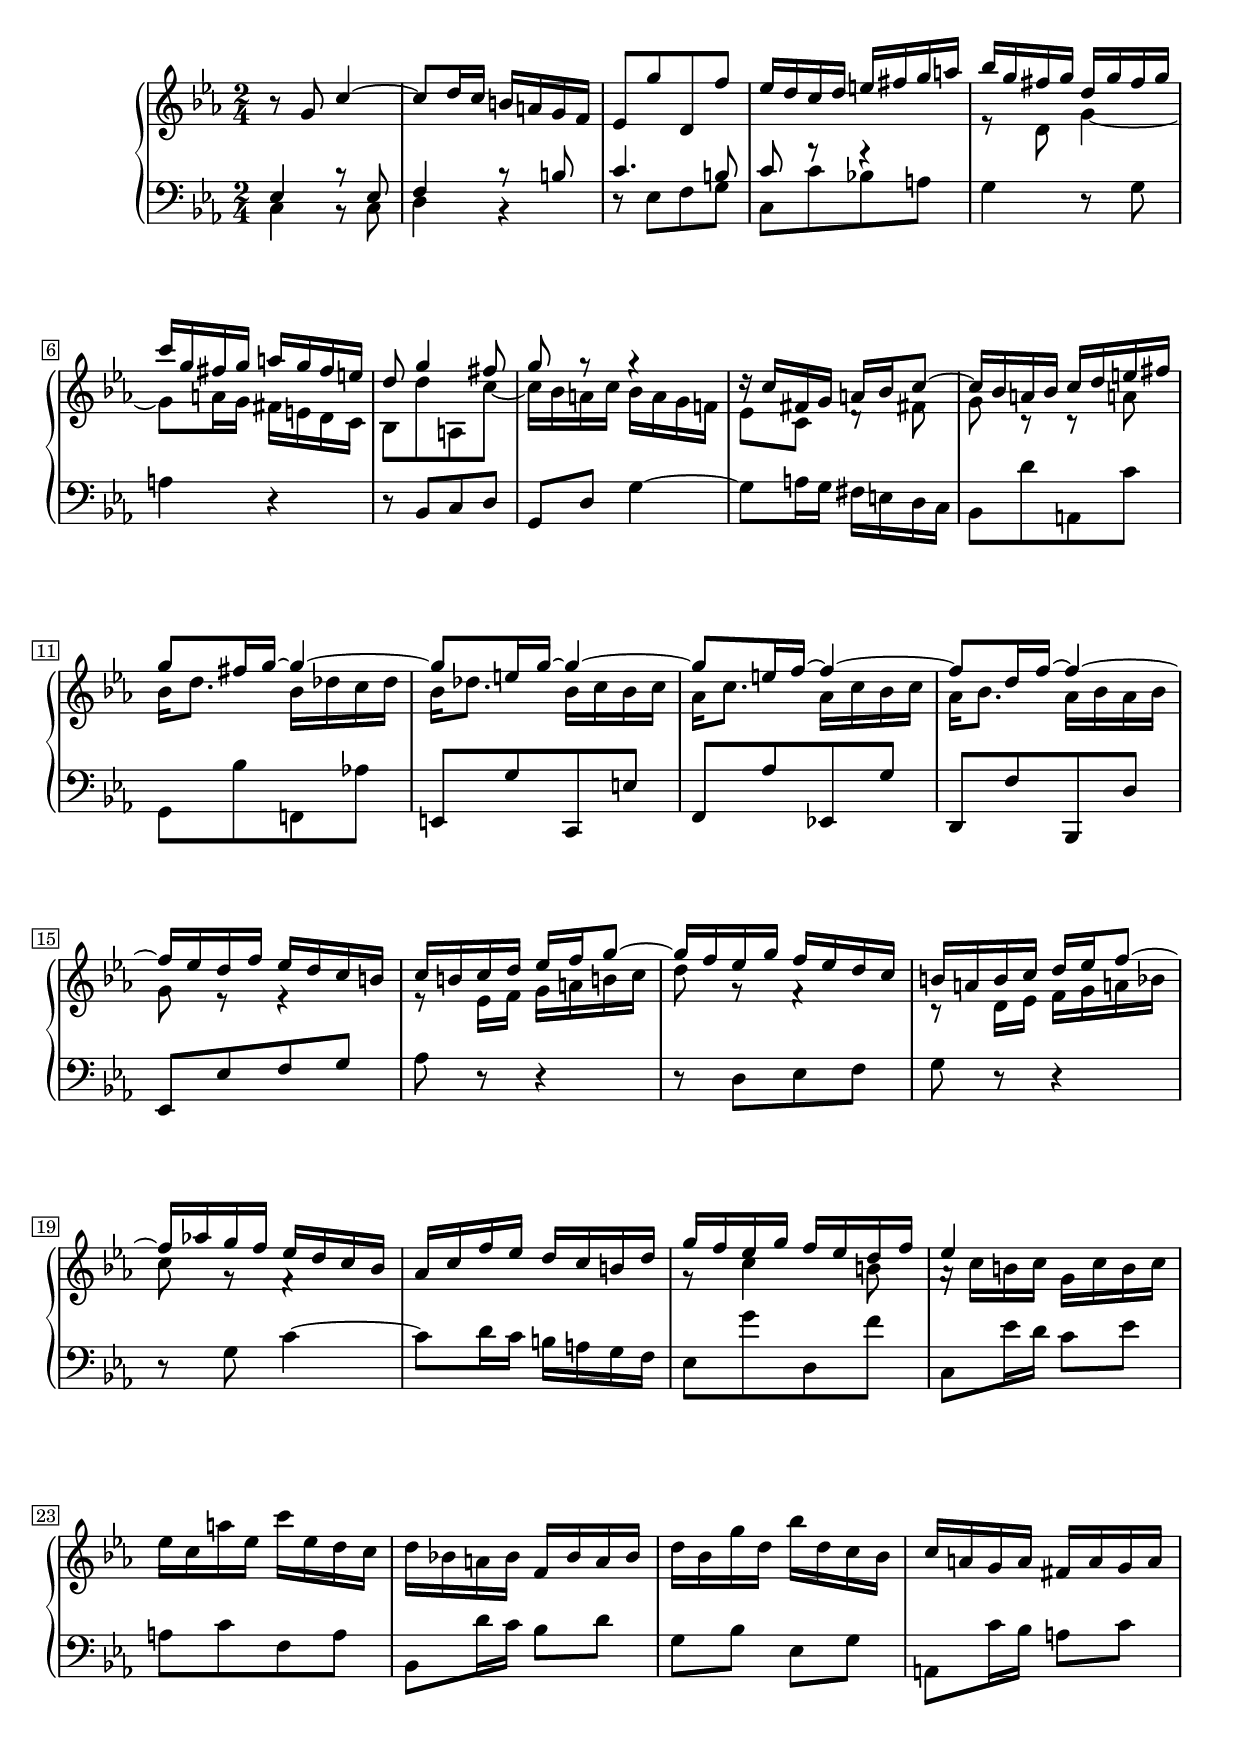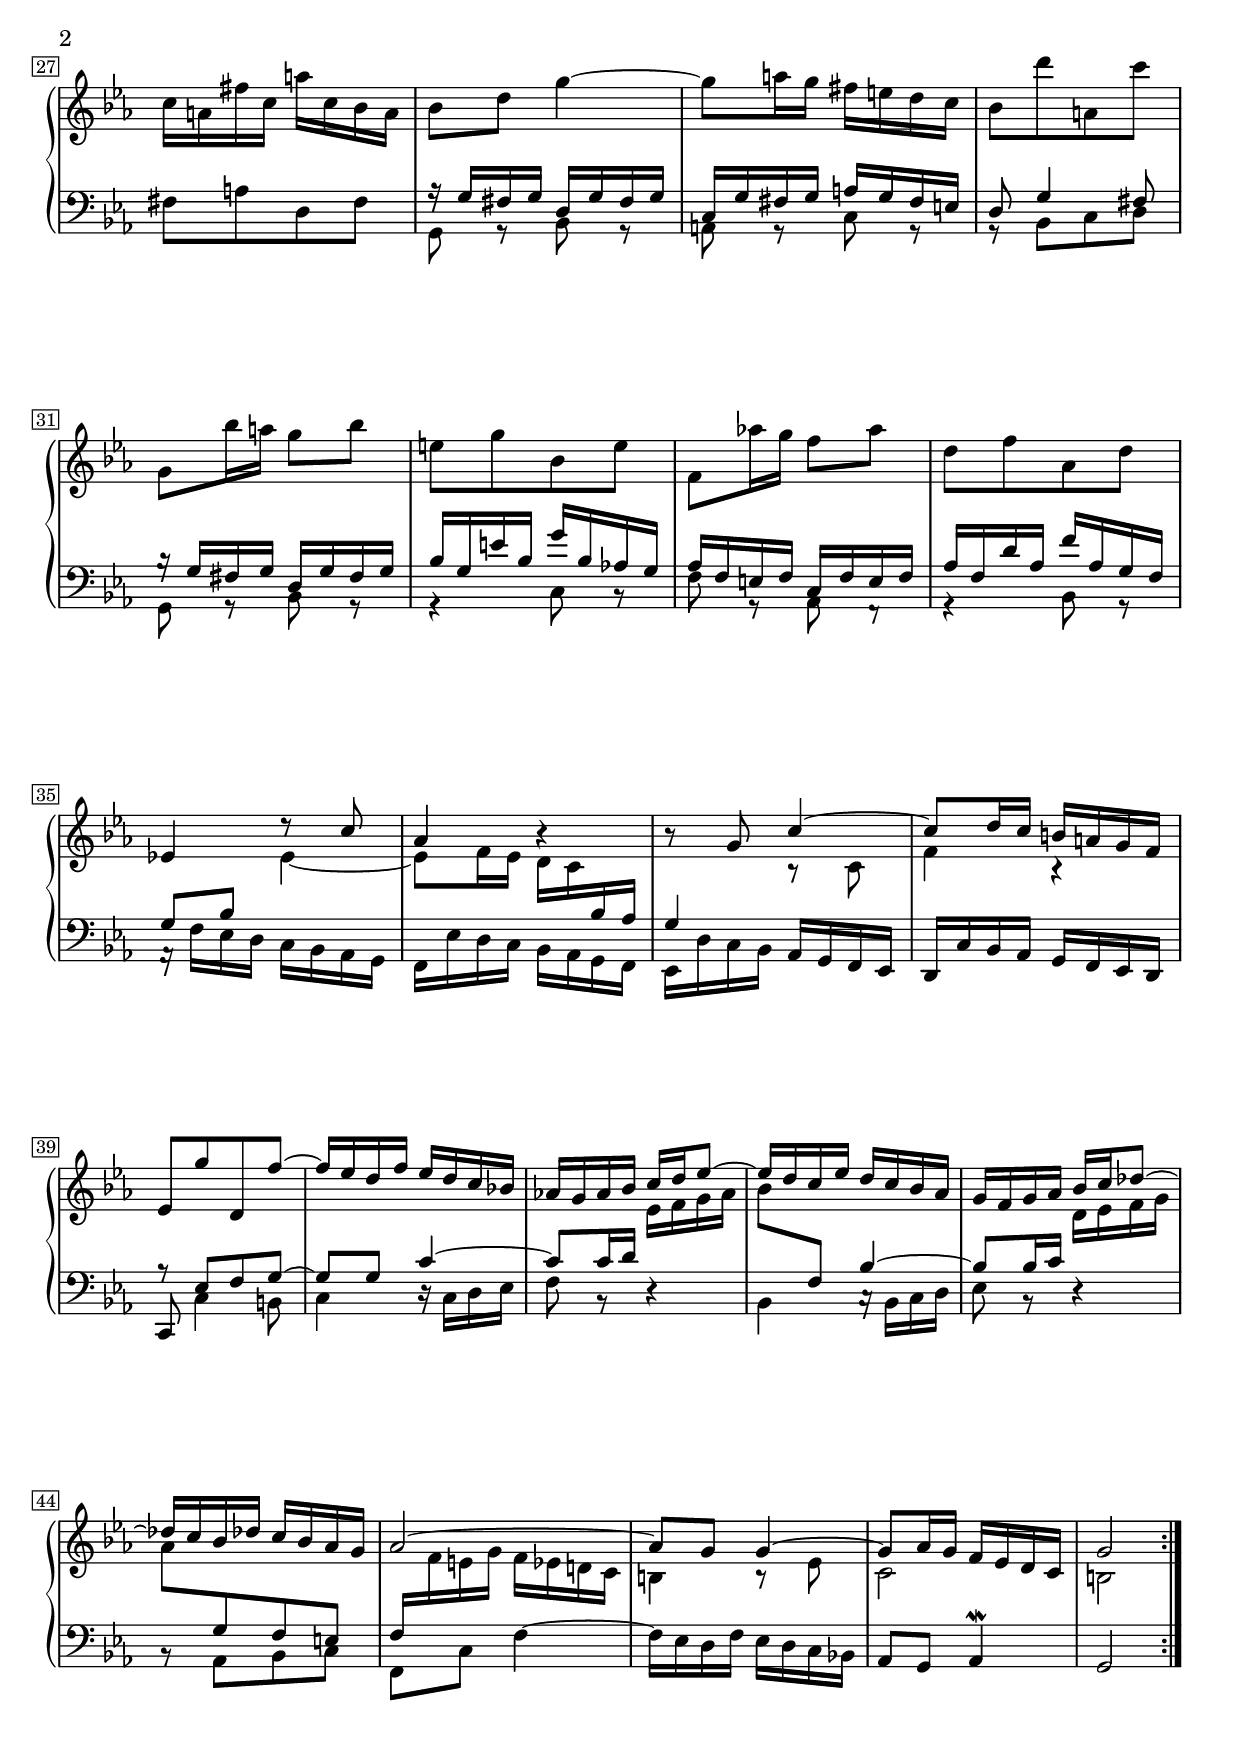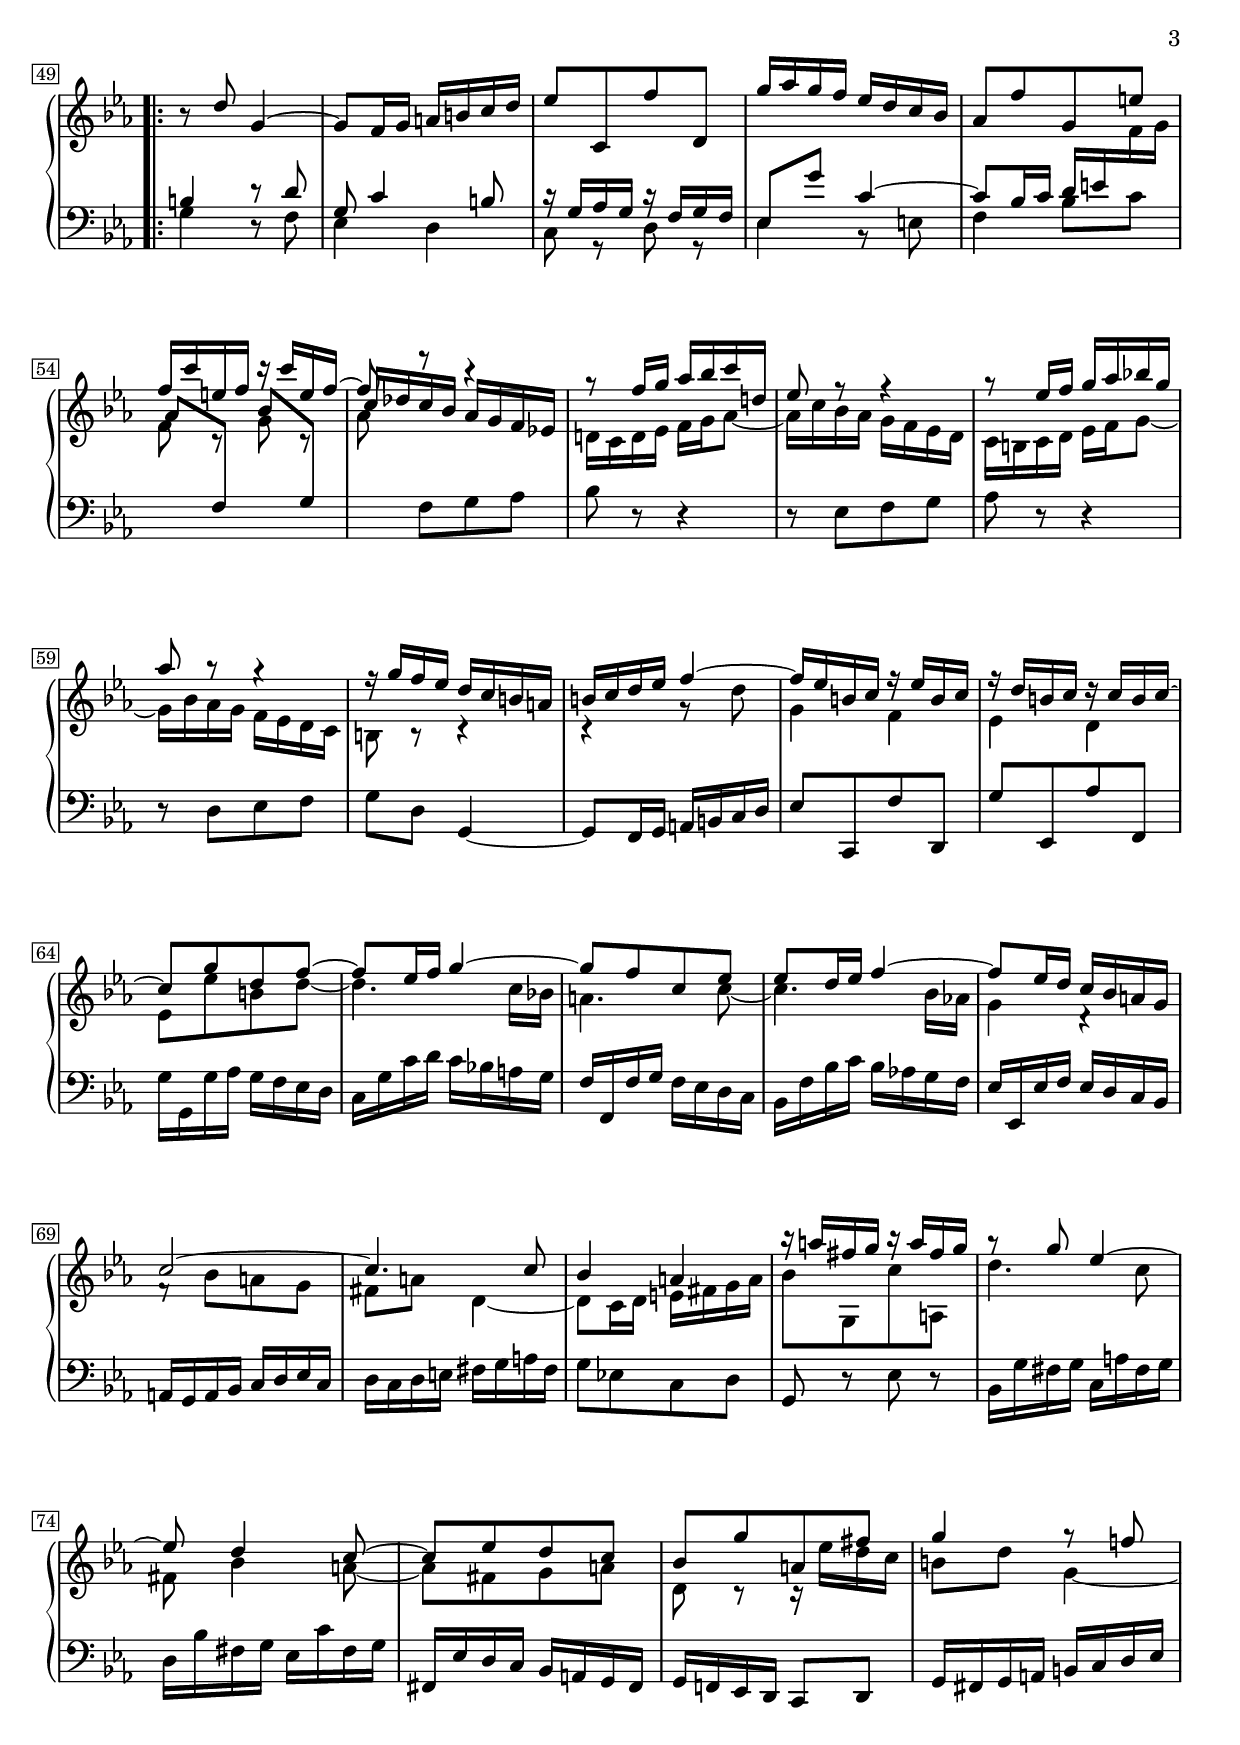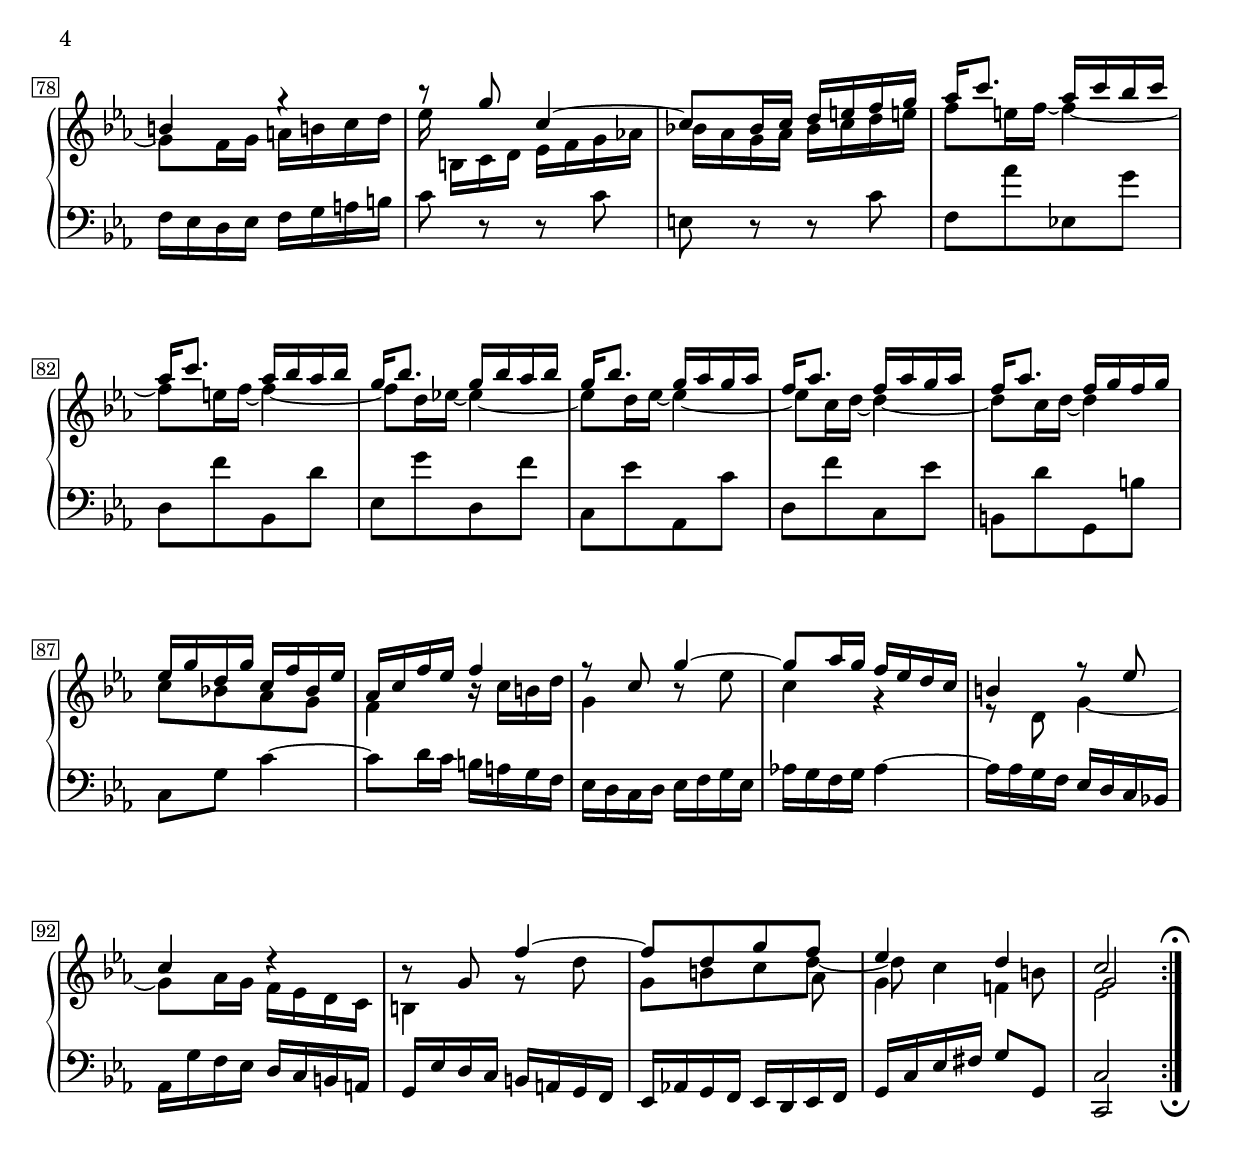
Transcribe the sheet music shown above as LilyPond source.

Global = {
  \key c \minor
  \time 2/4
  \include "../../global.ly"
}

staffLower = { \change Staff = "lower" }
staffUpper = { \change Staff = "upper" }

Soprano = \context Voice = "one" \relative c'' {
  \voiceOne
  \stemUp
  \override MultiMeasureRest.staff-position = #0
  \override Rest.staff-position = #0
  \label #'PartitaIICapriccio
  \repeat volta 2 {
  %1
  | r8 g c4~
  | c8 d16 c b a g f
  | ees8[ g' d, f']
  | ees16 d c d e fis g a
  %5
  | bes g fis g d g fis g
  | c g fis g a g fis e
  | d8 g4 fis8
  | g g\rest g4\rest
  | d16\rest c fis, g a bes c8~
  %10
  | c16 bes a bes c d e fis
  | g8 fis16 g~ g4~
  | g8 e16 g~ g4~
  | g8 e16 f~ f4~
  | f8 d16 f~ f4~
  %15
  | f16 ees d f ees d c b
  | c b c d ees f g8~
  | g16 f ees g f ees d c
  | b a b c d ees f8~
  | f16 aes! g f ees d c bes
  %20
  | aes c f ees d c b d
  | g f ees g f ees d f
  | ees4 s
  | \stemNeutral ees16 c a' ees c' ees, d c
  | d bes! a bes f bes a bes
  %25
  | d bes g' d bes' d, c bes
  | c a g a fis a g a
  | c a fis' c a' c, bes a
  | bes8 d g4~
  | g8 a16 g fis e d c
  %30
  | bes8[ d' a, c']
  | g, bes'16 a g8 bes
  | e,[ g bes, e]
  | f, aes'!16 g f8 aes
  | d,[ f aes, d]
  %35
  | \stemUp ees,!4 d'8\rest c
  | aes4 r
  | r8 g c4~
  | c8 d16 c b a g f
  | ees8[ g' d, f'~]
  %40
  | f16 ees d f ees d c bes!
  | aes! g aes bes c d ees8~
  | ees16 d c ees d c bes aes
  | g f g aes bes c des8~
  | des16 c bes des c bes aes g
  %45
  | aes2~
  | aes8 g g4~
  | g8 aes16 g f ees d c
  | g'	2
  }
  \pageBreak
  \repeat volta 2 {
  | r8 d' g,4~
  %50
  | g8 f16 g a b c d
  | ees8[ c, f' d,]
  | g'16 aes g f ees d c bes
  | aes8[ f' g, e']
  | f16 c' e, f c'\rest c e, f~
  %55
  | f8 e'\rest b4\rest
  | g8\rest f16 g aes bes c d,
  | ees8 f\rest f4\rest
  | g8\rest ees16 f g aes bes g
  | aes8 a\rest g4\rest
  %60
  | f16\rest g f ees d c b a
  | b c d ees f4~
  | f16 ees b c f\rest ees b c
  | f\rest d b c d\rest c b c~
  | c8[ g' d f~]
  %65
  | f8 ees16 f g4~
  | g8[ f c ees]
  | ees8 d16 ees f4~
  | f8 ees16 d c bes a g
  | c2~
  %70
  | c4. c8
  | bes4 a
  | b'16\rest a fis g b\rest a fis g
  | a8\rest g ees4~
  | ees8 d4 c8~
  %75
  | c[ ees d c]
  | bes[ g' a, fis']
  | g4 g8\rest f
  | b,4 g'\rest
  | b8\rest g c,4~
  %80
  | c8 bes16 c d e f g
  | aes16 c8. aes16 c bes c
  | aes16 c8. aes16 bes aes bes
  | g16 bes8. g16 bes aes bes
  | g16 bes8. g16 aes g aes
  %85
  | f16 aes8. f16 aes g aes
  | f16 aes8. f16 g f g
  | ees g d g c, f bes, ees
  | aes, c f ees f4
  | f8\rest c g'4~
  %90
  | g8 aes16 g f ees d c
  | b4 f'8\rest ees
  | c4 d\rest
  | r8 g, f'4~
  | f8[ d g f]
  %95
  | ees4 d
  | c2
    \override Score.TextMark.self-alignment-X = #CENTER
    \textEndMark \markup { \musicglyph "scripts.ufermata" }
  }
  \fine
}

Alto = \context Voice = "two" \relative c' {
  \voiceTwo
  \stemDown
  \override Rest.staff-position = #0
  %1
  | s2*4
  %5
  | e8\rest d g4~
  | g8 a16 g fis e d c
  | bes8[ d' a, c'~]
  | c16 bes a c bes a g f!
  | ees8 c d\rest fis!
  %10
  | g c,\rest c\rest a'!
  | bes16 d8. bes16 des c des
  | bes16 des8. bes16 c bes c
  | aes16 c8. aes16 c bes c
  | aes16 bes8. aes16 bes aes bes
  %15
  | g8 e\rest e4\rest
  | e8\rest ees16 f g a b! c
  | d8 g,\rest f4\rest
  | c8\rest d16 ees f g a! bes
  | c8 g\rest f4\rest
  %20
  | s2
  | g8\rest c4 b8
  | a16\rest c b c g c b c
  | s2*12
  %35
  | s4 ees,~
  | ees8 f16 ees d c \staffLower\stemUp bes aes
  | g4 \staffUpper\stemDown b8\rest c
  | f4 b,\rest
  | s2*15
  %54
  | \once\override Beam.positions = #'(1.2 . -1.4)
    \stemUp \shiftOn aes'8 \staffLower f,
    \once\override Beam.positions = #'(2 . -1.4)
    \staffUpper bes' \staffLower g,
  | s2
  | \staffUpper\stemDown d'!16 c d ees f g aes8~
  | aes16 c bes aes g f ees d
  | c b c d ees f g8~
  | g16 bes aes g f ees d c
  %60
  | b8 b\rest c4\rest
  | c\rest g'8\rest d'
  | g,4 f
  | ees d
  | ees8[ ees' b d~]
  %65
  | d4. c16 bes
  | a4. c8~
  | c4. bes16 aes
  | g4 d\rest
  | f8\rest bes[ a g]
  %70
  | fis a d,4~
  | d8 c16 d e fis g a
  | bes8[ g, c' a,]
  | d'4. c8
  | fis, bes4 a8~
  %75
  | a[ fis g a]
  | d, c\rest c16\rest ees' d c
  | b8 d g,4~
  | g8 f16 g a b! c d
  | ees b,[ c d] ees f g aes
  %80
  | bes! aes g aes bes c d e!
  | f8 e16 f~ f4~
  | f8 e16 f~ f4~
  | f8 d16 ees~ ees4~
  | ees8 d16 ees~ ees4~
  %85
  | ees8 c16 d~ d4~
  | d8 c16 d~ d4
  | c8[ bes! aes g]
  | f4 r16 c' b d
  | g,4 r8 ees'
  %90
  | c4 g\rest
  | e8\rest d g4~
  | g8 aes16 g f ees d c
  | b4 g'8\rest d'
  | g,[ b c \once\shape #'((0.4 . 0.5) (0 . 0.5) (0 . 0.5) (0 . 0.5)) Tie d~]
  %95
  | \once\override NoteColumn.force-hshift = #1.2 d c4 b8
  | \stemUp g2
}

Tenor = \context Voice = "three" \relative c {
  \voiceThree
  \stemUp
  \override Rest.staff-position = #0
  %1
  | ees4 b'8\rest ees,
  | f4 b8\rest b
  | c4. b8
  | c g'\rest f4\rest
  %5
  | s2*23
  | a,16\rest g fis g d g fis g
  | c, g' fis g a g fis e
  %30
  | d8 g4 fis8
  | b16\rest g fis g d g fis g
  | bes g e' bes g' bes, aes! g
  | aes f e f c f e f
  | aes f d' aes f' aes, g f
  %35
  | g8 bes s4
  | s2*3
  | a8\rest ees[ f g~]
  %40
  | g g c4~
  | c8 c16 d \staffUpper\stemDown ees16 f g aes
  | bes8 \staffLower\stemUp f, bes4~
  | bes8 bes16 c \staffUpper\stemDown d ees f g
  | aes8[ \staffLower\stemUp g, f e]
  %45
  | f16 \staffUpper\stemDown f' e g f ees d! c
  | b4 b8\rest ees
  | c2
  | b
  | \staffLower\stemUp b4 d8\rest d
  %50
  | g, c4 b8
  | c16\rest g aes g c\rest f, g f
  | ees8 g' c,4~
  | c8 bes16 c d16 e \staffUpper\stemDown f g
  | f8 c\rest g' c,\rest
  %55
  | \once\override Beam.positions = #'(4 . 3)
    \stemUp c'16 des c bes aes g f ees!
  | s2*38
  %93
  | \stemDown s4. \staffUpper \once\override NoteColumn.force-hshift = #0.4 aes8
  | g4 f
  | ees2
}

Bass = \context Voice = "four" \relative c {
  \voiceFour
  \stemDown\tieNeutral
  \override MultiMeasureRest.staff-position = #0
  \override Rest.staff-position = #0
  \repeat volta 2 {
  %1
  | c4 b8\rest c
  | d4 b\rest
  | d8\rest ees[ f g]
  | c,[ c' bes a]
  %5
  | g4 r8 g
  | a4 r
  | \stemNeutral r8 bes,[ c d]
  | g, d' g4~
  | g8 a16 g fis e d c
  %10
  | bes8[ d' a, c']
  | g,[ bes' f, aes'!]
  | e,[ g' c,, e']
  | f,[ aes' ees, g']
  | d,[ f' bes,, d']
  %15
  | ees,[ ees' f g]
  | aes r r4
  | r8 d,[ ees f]
  | g r r4
  | r8 g c4~
  %20
  | c8 d16 c b a g f
  | ees8[ g' d, f']
  | c, ees'16 d c8 ees
  | a,[ c f, a]
  | bes, d'16 c bes8 d
  %25
  | g, bes ees, g
  | a, c'16 bes a8 c
  | fis,[ a d, fis]
  | \stemDown g, g\rest bes g\rest
  | a g\rest c  g\rest
  %30
  | g\rest bes[ c d]
  | g, g\rest bes g\rest
  | g4\rest c8 b\rest
  | f' g,\rest aes f\rest
  | g4\rest bes8 g\rest
  %35
  | \stemDown a16\rest f' ees d c bes aes g
  | f ees' d c bes aes g f
  | ees d' c bes \stemNeutral aes g f ees
  | d c' bes aes g f ees d
  | c8 \stemDown c'4 b8
  %40
  | c4 d16\rest c d ees
  | f8 b,\rest r4
  | bes4 c16\rest bes c d
  | ees8 b\rest r4
  | b8\rest aes[ bes c]
  %45
  | f, c' f4~
  | f16 ees d f ees d c bes!
  | \stemNeutral aes8 g aes4^\mordent
  | g2
  }
  \repeat volta 2 {
  | \stemDown g'4 r8 f
  %50
  | ees4 d
  | c8 g\rest d' g,\rest
  | ees'4 b8\rest e
  | f4 bes8 c
  | s2
  %55
  | \staffUpper\stemDown aes'8 \staffLower f,[ g aes]
  | bes r r4
  | r8 ees,[ f g]
  | aes r r4
  | r8 d,[ ees f]
  %60
  | \stemNeutral g d g,4~
  | g8 f16 g a b c d
  | ees8[ c, f' d,]
  | g'[ ees, aes' f,]
  | g'16 g, g' aes g f ees d
  %65
  | c g' c d c bes! a g
  | f f, f' g f ees d c
  | bes f' bes c bes aes! g f
  | ees ees, ees' f ees d c bes
  | a g a bes c d ees c
  %70
  | d c d e fis g a fis
  | g8[ ees c d]
  | g, r ees' r
  | bes16 g' fis g c, a' fis g
  | d bes' fis g ees c' fis, g
  %75
  | fis, ees' d c bes a g fis
  | g f ees d c8 d
  | g16 fis g a b c d ees
  | f ees d ees f g a b
  | c8 r r c
  %80
  | e, r r c'
  | f,[ aes' ees, g']
  | d,[ f' bes,, d']
  | ees,[ g' d, f']
  | c,[ ees' aes,, c']
  %85
  | d,[ f' c, ees']
  | b,[ d' g,, b']
  | \stemNeutral c, g' c4~
  | c8 d16 c b a g f
  | ees d c d ees f g ees
  %90
  | aes! g f g aes4~
  | aes16 aes g f ees d c bes!
  | aes g' f ees d c b a
  | g ees' d c b a g f
  | ees aes g f ees d ees f
  %95
  | g c ees fis g8 g,
  | << { \override Stem.length = #5 c,2 } \\ { \stemUp c'2 } >>
    \tweak direction #DOWN
    \textEndMark \markup { \musicglyph "scripts.dfermata" }
  }
  \fine
}

\score {
  \new PianoStaff
  <<
    \accidentalStyle Score.piano
    \context Staff = "upper" <<
      \set Staff.midiInstrument = #"acoustic grand"
      \Global
      \clef treble
      \Soprano
      \Alto
    >>
    \context Staff = "lower" <<
      \set Staff.midiInstrument = #"acoustic grand"
      \Global
      \clef bass
      \Tenor
      \Bass
    >>
  >>
  \header {
    composer = ##f % "Johann Sebastian Bach"
    opus = ##f % "BWV 826"
    title = \markup { "Capriccio" }
    subtitle = ##f
  }
  \layout {
    \context {
      \PianoStaff
      \override Parentheses.font-size = #-2
      \override TextScript.font-shape = #'italic
      \override TextScript.font-size = #-1
    }
  }
  \midi {
    \tempo 4 = 100
  }
}
